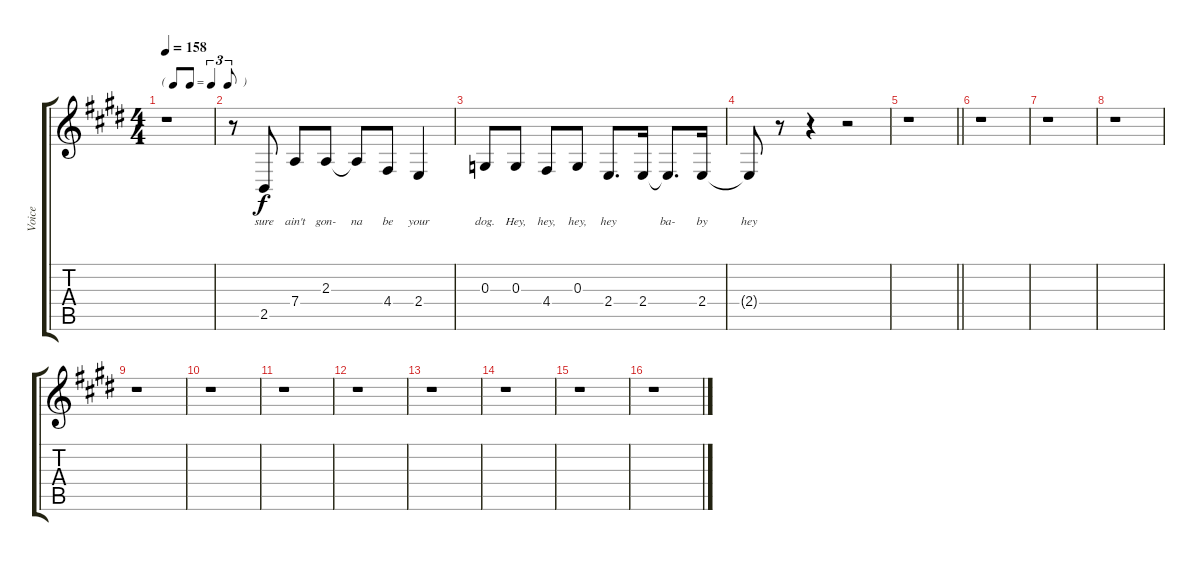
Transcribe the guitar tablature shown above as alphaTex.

\track ("Voice" "Voice") {instrument trombone}
\staff {score tabs}
\tuning (E4 B3 G3 D3 A2 E2) {hide}
\ts (4 4)
\tf triplet8th
\tempo 158
\clef g2
\ks e
r.1{dy f} |
r.8 2.5.8{lyrics (0 "sure") lyrics (1 "") lyrics (2 "") lyrics (3 "") lyrics (4 "")} 7.4.8{lyrics (0 "ain't") lyrics (1 "") lyrics (2 "") lyrics (3 "") lyrics (4 "")} 2.3.8{lyrics (0 "gon-") lyrics (1 "") lyrics (2 "") lyrics (3 "") lyrics (4 "")} 2.3{t}.8{lyrics (0 "na") lyrics (1 "") lyrics (2 "") lyrics (3 "") lyrics (4 "")} 4.4.8{lyrics (0 "be") lyrics (1 "") lyrics (2 "") lyrics (3 "") lyrics (4 "")} 2.4.4{lyrics (0 "your") lyrics (1 "") lyrics (2 "") lyrics (3 "") lyrics (4 "")} |
0.3.8{lyrics (0 "dog.") lyrics (1 "") lyrics (2 "") lyrics (3 "") lyrics (4 "")} 0.3.8{lyrics (0 "Hey,") lyrics (1 "") lyrics (2 "") lyrics (3 "") lyrics (4 "")} 4.4.8{lyrics (0 "hey,") lyrics (1 "") lyrics (2 "") lyrics (3 "") lyrics (4 "")} 0.3.8{lyrics (0 "hey,") lyrics (1 "") lyrics (2 "") lyrics (3 "") lyrics (4 "")} 2.4.8{d lyrics (0 "hey") lyrics (1 "") lyrics (2 "") lyrics (3 "") lyrics (4 "")} 2.4.16{lyrics (0 "") lyrics (1 "") lyrics (2 "") lyrics (3 "") lyrics (4 "")} 2.4{t}.8{d lyrics (0 "ba-") lyrics (1 "") lyrics (2 "") lyrics (3 "") lyrics (4 "")} 2.4.16{lyrics (0 "by") lyrics (1 "") lyrics (2 "") lyrics (3 "") lyrics (4 "")} |
2.4{t}.8{lyrics (0 "hey") lyrics (1 "") lyrics (2 "") lyrics (3 "") lyrics (4 "")} r.8 r.4 r.2 |
\barLineRight lightlight
r.1 |
r.1 |
r.1 |
r.1 |
r.1 |
r.1 |
r.1 |
r.1 |
r.1 |
r.1 |
r.1 |
r.1
